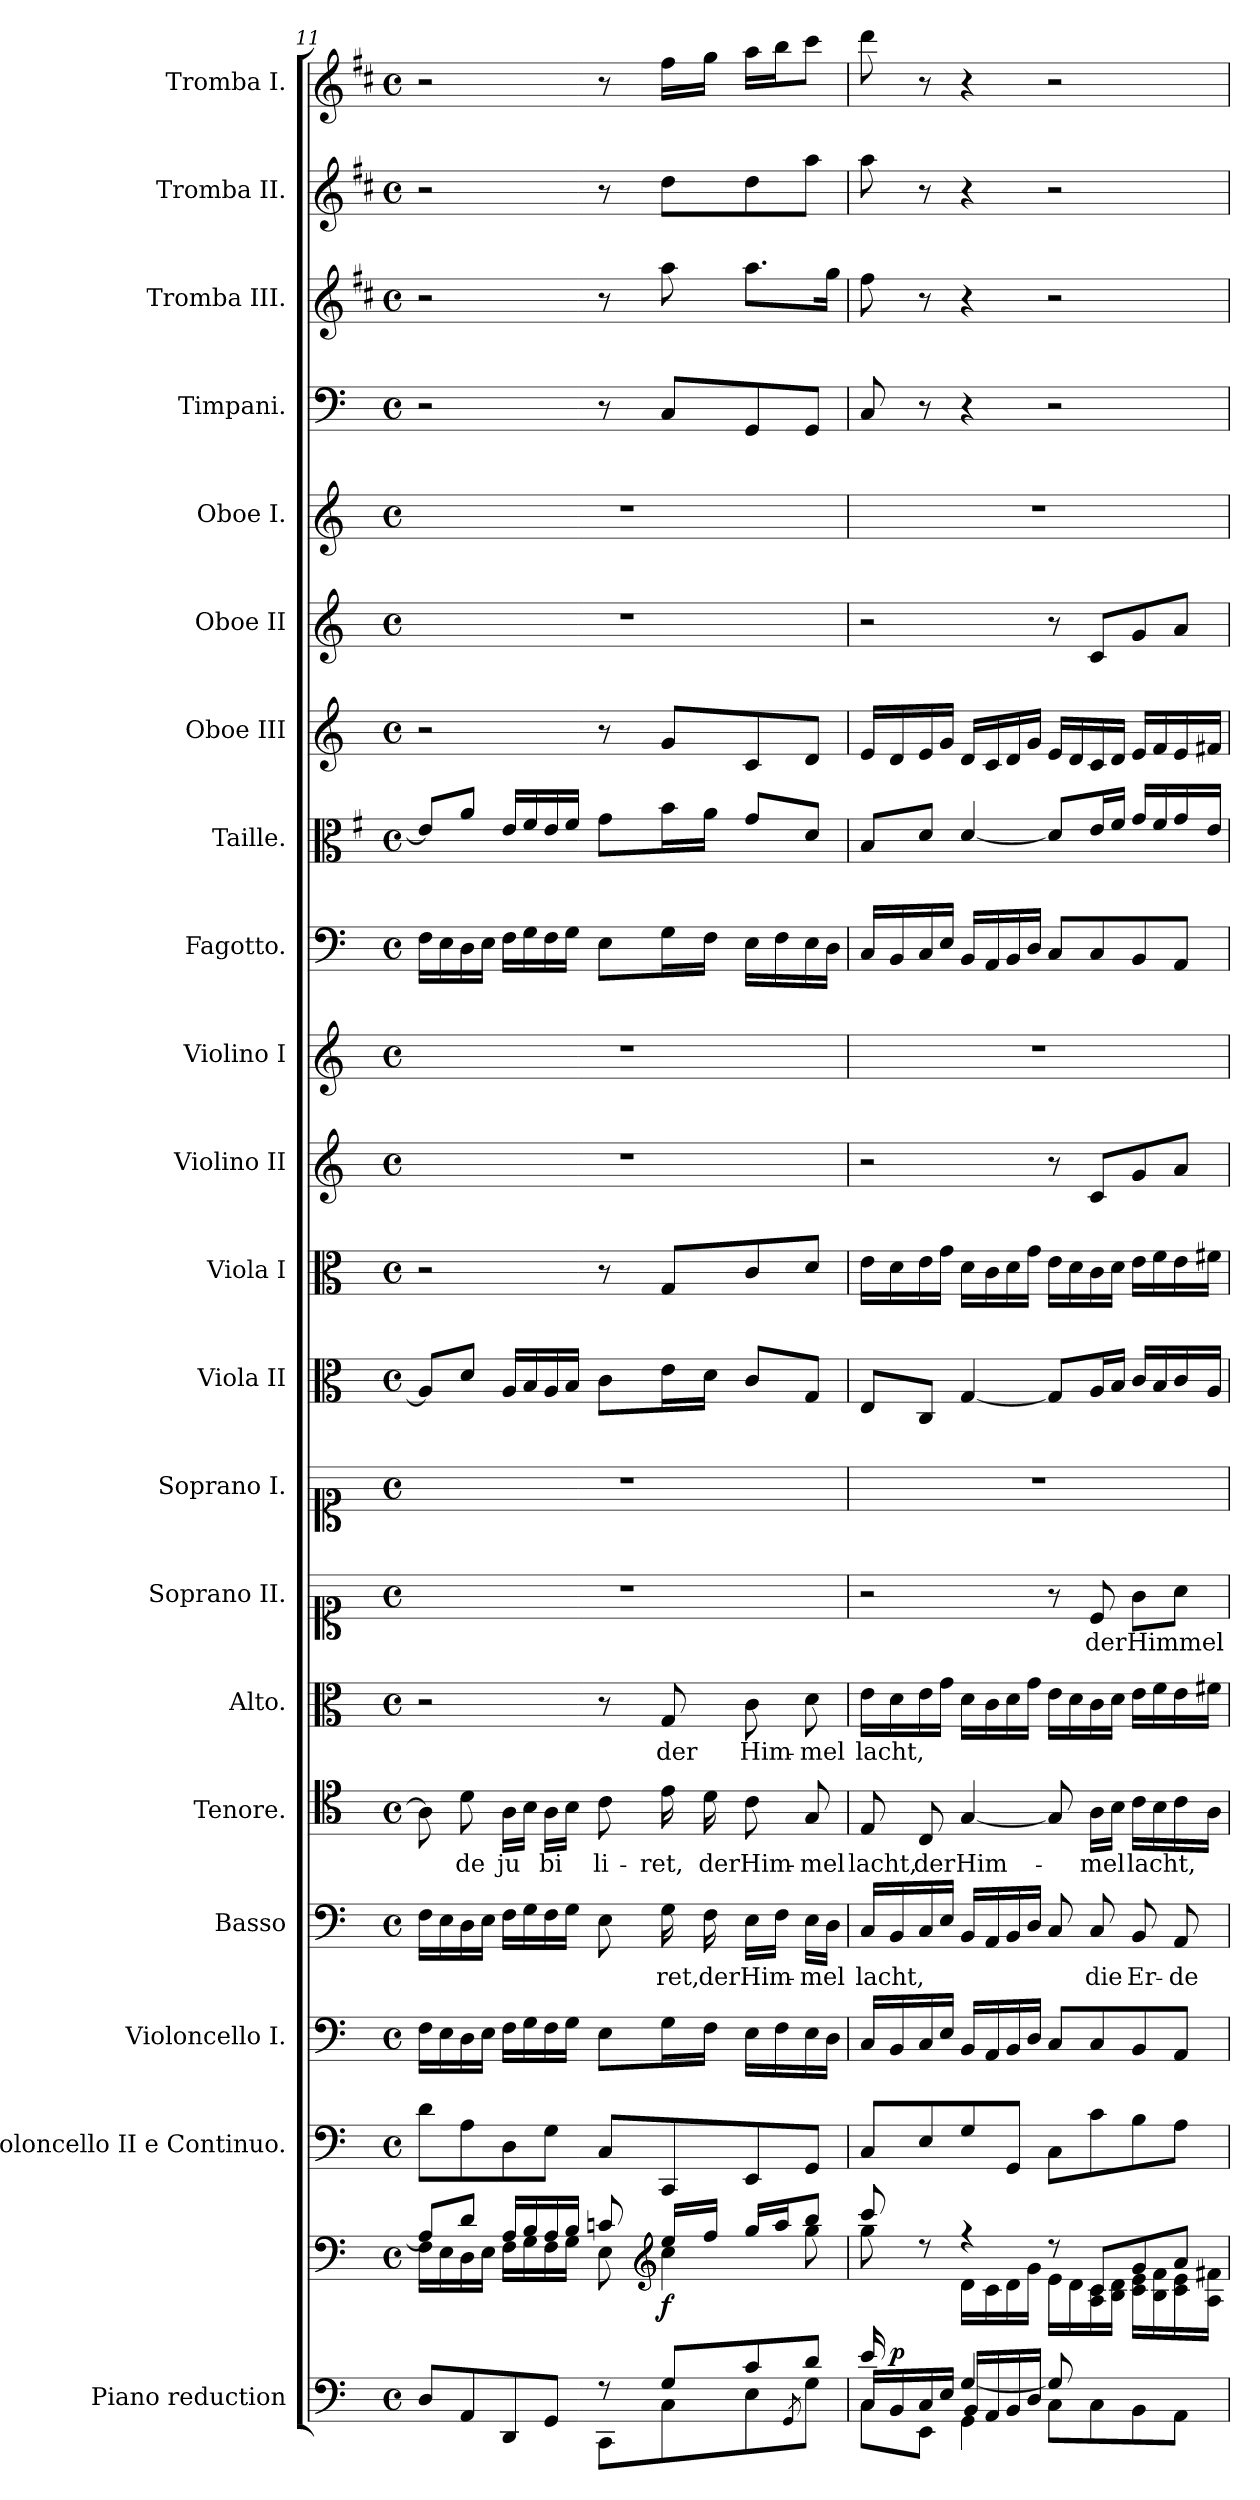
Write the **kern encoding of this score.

**kern	**kern	**dynam	**kern	**kern	**kern	**text	**kern	**text	**kern	**text	**kern	**text	**kern	**kern	**kern	**kern	**kern	**kern	**kern	**kern	**kern	**kern	**kern	**kern	**kern	**kern
*part21	*part21	*part21	*part20	*part19	*part18	*part18	*part17	*part17	*part16	*part16	*part15	*part15	*part14	*part13	*part12	*part11	*part10	*part9	*part8	*part7	*part6	*part5	*part4	*part3	*part2	*part1
*staff22	*staff21	*staff21/22	*staff20	*staff19	*staff18	*staff18	*staff17	*staff17	*staff16	*staff16	*staff15	*staff15	*staff14	*staff13	*staff12	*staff11	*staff10	*staff9	*staff8	*staff7	*staff6	*staff5	*staff4	*staff3	*staff2	*staff1
*I"Piano reduction	*	*	*I"Violoncello II e Continuo.	*I"Violoncello I.	*I"Basso	*	*I"Tenore.	*	*I"Alto.	*	*I"Soprano II.	*	*I"Soprano I.	*I"Viola II	*I"Viola I	*I"Violino II	*I"Violino I	*I"Fagotto.	*I"Taille.	*I"Oboe III	*I"Oboe II	*I"Oboe I.	*I"Timpani.	*I"Tromba III.	*I"Tromba II.	*I"Tromba I.
*I'Pno	*	*	*I'Vc	*I'Vc	*	*	*	*	*	*	*	*	*	*	*I'Vla	*	*I'Vln	*	*	*I'Ob	*I'Ob	*I'Ob	*I'Timp	*	*	*
*clefF4	*clefF4	*	*clefF4	*clefF4	*clefF4	*	*clefC4	*	*clefC3	*	*clefC1	*	*clefC1	*clefC3	*clefC3	*clefG2	*clefG2	*clefF4	*clefC3	*clefG2	*clefG2	*clefG2	*clefF4	*clefG2	*clefG2	*clefG2
*	*	*	*	*ITrd-7c-12	*	*	*	*	*	*	*	*	*	*	*	*	*	*	*ITrd4c7	*	*	*	*	*ITrd1c2	*ITrd1c2	*ITrd1c2
*k[]	*k[]	*	*k[]	*k[]	*k[]	*	*k[]	*	*k[]	*	*k[]	*	*k[]	*k[]	*k[]	*k[]	*k[]	*k[]	*k[]	*k[]	*k[]	*k[]	*k[]	*k[]	*k[]	*k[]
*M4/4	*M4/4	*	*M4/4	*M4/4	*M4/4	*	*M4/4	*	*M4/4	*	*M4/4	*	*M4/4	*M4/4	*M4/4	*M4/4	*M4/4	*M4/4	*M4/4	*M4/4	*M4/4	*M4/4	*M4/4	*M4/4	*M4/4	*M4/4
*met(c)	*met(c)	*	*met(c)	*met(c)	*met(c)	*	*met(c)	*	*met(c)	*	*met(c)	*	*met(c)	*met(c)	*met(c)	*met(c)	*met(c)	*met(c)	*met(c)	*met(c)	*met(c)	*met(c)	*met(c)	*met(c)	*met(c)	*met(c)
=11	=11	=11	=11	=11	=11	=11	=11	=11	=11	=11	=11	=11	=11	=11	=11	=11	=11	=11	=11	=11	=11	=11	=11	=11	=11	=11
*^	*^	*	*	*	*	*	*	*	*	*	*	*	*	*	*	*	*	*	*	*	*	*	*	*	*	*
8D/L	2ryy	8A/L]	16F\LL	.	8d\L	16f\LL	16F\LL	.	8A\]	.	2r	.	1r	.	1r	8A/L]	2r	1r	1r	16F\LL	8A/L]	2r	1r	1r	2r	2r	2r	2r
.	.	.	16E\	.	.	16e\	16E\	.	.	.	.	.	.	.	.	.	.	.	.	16E\	.	.	.	.	.	.	.	.
!	!	!	!	!	!	!	!	!	!	!LO:LY:b	!	!	!	!	!	!	!	!	!	!	!	!	!	!	!	!	!	!
8AA/	.	8d/J	16D\	.	8A\	16d\	16D\	.	8d\	de	.	.	.	.	.	8d/J	.	.	.	16D\	8d/J	.	.	.	.	.	.	.
.	.	.	16E\JJ	.	.	16e\JJ	16E\JJ	.	.	.	.	.	.	.	.	.	.	.	.	16E\JJ	.	.	.	.	.	.	.	.
!	!	!	!	!	!	!	!	!	!	!LO:LY:b	!	!	!	!	!	!	!	!	!	!	!	!	!	!	!	!	!	!
8DD/	.	16A/LL	16F\LL	.	8D\	16f\LL	16F\LL	.	16A\LL	ju	.	.	.	.	.	16A/LL	.	.	.	16F\LL	16A/LL	.	.	.	.	.	.	.
.	.	16B/	16G\	.	.	16g\	16G\	.	16B\JJ	.	.	.	.	.	.	16B/	.	.	.	16G\	16B/	.	.	.	.	.	.	.
!	!	!	!	!	!	!	!	!	!	!LO:LY:b	!	!	!	!	!	!	!	!	!	!	!	!	!	!	!	!	!	!
8GG/J	.	16A/	16F\	.	8G\J	16f\	16F\	.	16A\LL	bi	.	.	.	.	.	16A/	.	.	.	16F\	16A/	.	.	.	.	.	.	.
.	.	16B/JJ	16G\JJ	.	.	16g\JJ	16G\JJ	.	16B\JJ	.	.	.	.	.	.	16B/JJ	.	.	.	16G\JJ	16B/JJ	.	.	.	.	.	.	.
!	!	!	!	!	!	!	!	!	!	!LO:LY:b	!	!	!	!	!	!	!	!	!	!	!	!	!	!	!	!	!	!
8r	8CC\L	8cn/	8E\	.	8C/L	8e\L	8E\	.	8c\	li-	8r	.	.	.	.	8c\L	8r	.	.	8E\L	8c\L	8r	.	.	8r	8r	8r	8r
*	*	*clefG2	*	*	*	*	*	*	*	*	*	*	*	*	*	*	*	*	*	*	*	*	*	*	*	*	*	*
!	!	!	!	!LO:DY:b	!	!	!	!LO:LY:b	!	!LO:LY:b	!	!LO:LY:b	!	!	!	!	!	!	!	!	!	!	!	!	!	!	!	!
8G/L	8C\	16ee/LL	4cc\	f	8CC/	16g\L	16G\	-ret,	16e\	-ret,	8G/	der	.	.	.	16e\L	8G/L	.	.	16G\L	16e\L	8g/L	.	.	8C/L	8gg\	8cc\L	16ee\LL
!	!	!	!	!	!	!	!	!LO:LY:b	!	!LO:LY:b	!	!	!	!	!	!	!	!	!	!	!	!	!	!	!	!	!	!
.	.	16ff/JJ	.	.	.	16f\JJ	16F\	der	16d\	der	.	.	.	.	.	16d\JJ	.	.	.	16F\JJ	16d\JJ	.	.	.	.	.	.	16ff\JJ
!	!	!	!	!	!	!	!	!LO:LY:b	!	!LO:LY:b	!	!LO:LY:b	!	!	!	!	!	!	!	!	!	!	!	!	!	!	!	!
8c/	8E\	16gg/LL	.	.	8EE/	16e\LL	16E\LL	Him-	8c\	Him-	8c\	Him-	.	.	.	8c/L	8c/	.	.	16E\LL	8c/L	8c/	.	.	8GG/	8.gg\L	8cc\	16gg\LL
.	.	16aa/J	.	.	.	16f\	16F\JJ	.	.	.	.	.	.	.	.	.	.	.	.	16F\	.	.	.	.	.	.	.	16aa\J
.	8qGG/	.	.	.	.	.	.	.	.	.	.	.	.	.	.	.	.	.	.	.	.	.	.	.	.	.	.	.
!	!	!	!	!	!	!	!	!LO:LY:b	!	!LO:LY:b	!	!LO:LY:b	!	!	!	!	!	!	!	!	!	!	!	!	!	!	!	!
8d/J	8G\J	8bb/J	8gg\	.	8GG/J	16e\	16E\LL	-mel	8G/	-mel	8d\	-mel	.	.	.	8G/J	8d/J	.	.	16E\	8G/J	8d/J	.	.	8GG/J	.	8gg\J	8bb\J
.	.	.	.	.	.	16d\JJ	16D\JJ	.	.	.	.	.	.	.	.	.	.	.	.	16D\JJ	.	.	.	.	.	16ff\Jk	.	.
=12	=12	=12	=12	=12	=12	=12	=12	=12	=12	=12	=12	=12	=12	=12	=12	=12	=12	=12	=12	=12	=12	=12	=12	=12	=12	=12	=12	=12
*^	*^	*	*^	*	*	*	*	*	*	*	*	*	*	*	*	*	*	*	*	*	*	*	*	*	*	*	*	*
!	!	!	!	!	!	!	!	!	!	!	!LO:LY:b	!	!LO:LY:b	!	!LO:LY:b	!	!	!	!	!	!	!	!	!	!	!	!	!	!	!	!
16e/LL	4ryy	16C/LL	8C\L	8ccc/	16ryy	8gg\	.	8C/L	16c/LL	16C/LL	lacht,	8E/	lacht,	16e\LL	lacht,	2r	.	1r	8E/L	16e\LL	2r	1r	16C/LL	8E/L	16e/LL	2r	1r	8C/	8ee\	8gg\	8ccc\
!	!	!	!	!	!	!	!LO:DY:a=2	!	!	!	!	!	!	!	!	!	!	!	!	!	!	!	!	!	!	!	!	!	!	!	!
2...ryy	.	16BB/	.	.	16d\	.	p	.	16B/	16BB/	.	.	.	16d\	.	.	.	.	.	16d\	.	.	16BB/	.	16d/	.	.	.	.	.	.
!	!	!	!	!	!	!	!	!	!	!	!	!	!LO:LY:b	!	!	!	!	!	!	!	!	!	!	!	!	!	!	!	!	!	!
.	.	16C/	8EE\J	8r	16e\	8ryy	.	8E/	16c/	16C/	.	8C/	der	16e\	.	.	.	.	8C/J	16e\	.	.	16C/	8G/J	16e/	.	.	8r	8r	8r	8r
.	.	16E/JJ	.	.	16g\JJ	.	.	.	16e/JJ	16E/JJ	.	.	.	16g\JJ	.	.	.	.	.	16g\JJ	.	.	16E/JJ	.	16g/JJ	.	.	.	.	.	.
!	!	!	!	!	!	!	!	!	!	!	!	!	!LO:LY:b	!	!	!	!	!	!	!	!	!	!	!	!	!	!	!	!	!	!
.	[4G/	16BB/LL	4GG\	4r	16d\LL	4.ryy	.	8G/	16B/LL	16BB/LL	.	[4G/	Him-	16d\LL	.	.	.	.	[4G/	16d\LL	.	.	16BB/LL	[4G/	16d/LL	.	.	4r	4r	4r	4r
.	.	16AA/	.	.	16c\	.	.	.	16A/	16AA/	.	.	.	16c\	.	.	.	.	.	16c\	.	.	16AA/	.	16c/	.	.	.	.	.	.
.	.	16BB/	.	.	16d\	.	.	8GG/J	16B/	16BB/	.	.	.	16d\	.	.	.	.	.	16d\	.	.	16BB/	.	16d/	.	.	.	.	.	.
.	.	16D/JJ	.	.	16g\JJ	.	.	.	16d/JJ	16D/JJ	.	.	.	16g\JJ	.	.	.	.	.	16g\JJ	.	.	16D/JJ	.	16g/JJ	.	.	.	.	.	.
.	8G/]	2ryy	8C\L	8r	16e\LL	.	.	8C\L	8c/L	8C/	.	8G/]	.	16e\LL	.	8r	.	.	8G/L]	16e\LL	8r	.	8C/L	8G/L]	16e/LL	8r	.	2r	2r	2r	2r
.	.	.	.	.	16d\	.	.	.	.	.	.	.	.	16d\	.	.	.	.	.	16d\	.	.	.	.	16d/	.	.	.	.	.	.
!	!	!	!	!	!	!	!	!	!	!	!LO:LY:b	!	!LO:LY:b	!	!	!	!LO:LY:b	!	!	!	!	!	!	!	!	!	!	!	!	!	!
.	4.ryy	.	8C\	8c/L	16A\ 16c\	8ryy	.	8c\	8c/	8C/	die	16A\LL	-mel	16c\	.	8c/	der	.	16A/L	16c\	8c/L	.	8C/	16A/L	16c/	8c/L	.	.	.	.	.
.	.	.	.	.	16B\ 16d\JJ	.	.	.	.	.	.	16B\JJ	.	16d\JJ	.	.	.	.	16B/JJ	16d\JJ	.	.	.	16B/JJ	16d/JJ	.	.	.	.	.	.
!	!	!	!	!	!	!	!	!	!	!	!LO:LY:b	!	!LO:LY:b	!	!	!	!LO:LY:b	!	!	!	!	!	!	!	!	!	!	!	!	!	!
.	.	.	8BB\	8g/	16c\ 16e\LL	4ryy	.	8B\	8B/	8BB/	Er-	16c\LL	lacht,	16e\LL	.	8g\L	Himmel	.	16c/LL	16e\LL	8g/	.	8BB/	16c/LL	16e/LL	8g/	.	.	.	.	.
.	.	.	.	.	16B\ 16f\	.	.	.	.	.	.	16B\	.	16f\	.	.	.	.	16B/	16f\	.	.	.	16B/	16f/	.	.	.	.	.	.
!	!	!	!	!	!	!	!	!	!	!	!LO:LY:b	!	!	!	!	!	!	!	!	!	!	!	!	!	!	!	!	!	!	!	!
.	.	.	8AA\J	8a/J	16c\ 16e\	.	.	8A\J	8A/J	8AA/	-de	16c\	.	16e\	.	8a\J	.	.	16c/	16e\	8a/J	.	8AA/J	16c/	16e/	8a/J	.	.	.	.	.
.	.	.	.	.	16A\ 16f#X\JJ	.	.	.	.	.	.	16A\JJ	.	16f#X\JJ	.	.	.	.	16A/JJ	16f#X\JJ	.	.	.	16A/JJ	16f#X/JJ	.	.	.	.	.	.
*v	*v	*v	*v	*	*	*	*	*	*	*	*	*	*	*	*	*	*	*	*	*	*	*	*	*	*	*	*	*	*	*	*
*	*v	*v	*v	*	*	*	*	*	*	*	*	*	*	*	*	*	*	*	*	*	*	*	*	*	*	*	*	*
=	=	=	=	=	=	=	=	=	=	=	=	=	=	=	=	=	=	=	=	=	=	=	=	=	=	=
*-	*-	*-	*-	*-	*-	*-	*-	*-	*-	*-	*-	*-	*-	*-	*-	*-	*-	*-	*-	*-	*-	*-	*-	*-	*-	*-
